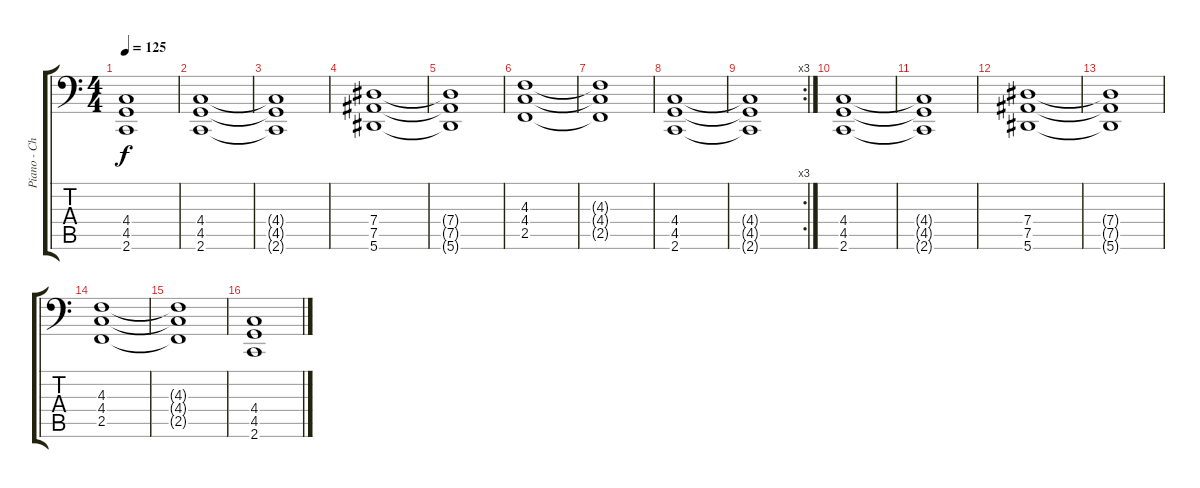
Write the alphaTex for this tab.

\track ("Piano - Chords" "Piano - Ch") {instrument electricgrandpiano}
\staff {score tabs}
\tuning (Bb3 F3 Db3 Ab2 Eb2 Bb1) {hide}
\ts (4 4)
\tempo 125
\clef f4
\ks c
(4.4{t} 4.5{t} 2.6{t}).1{dy f} |
(4.4 4.5 2.6).1 |
(4.4{t} 4.5{t} 2.6{t}).1 |
(7.4 7.5 5.6).1 |
(7.4{t} 7.5{t} 5.6{t}).1 |
(4.3 4.4 2.5).1 |
(4.3{t} 4.4{t} 2.5{t}).1 |
(4.4 4.5 2.6).1 |
\rc 3
(4.4{t} 4.5{t} 2.6{t}).1 |
(4.4 4.5 2.6).1 |
(4.4{t} 4.5{t} 2.6{t}).1 |
(7.4 7.5 5.6).1 |
(7.4{t} 7.5{t} 5.6{t}).1 |
(4.3 4.4 2.5).1 |
(4.3{t} 4.4{t} 2.5{t}).1 |
(4.4 4.5 2.6).1
